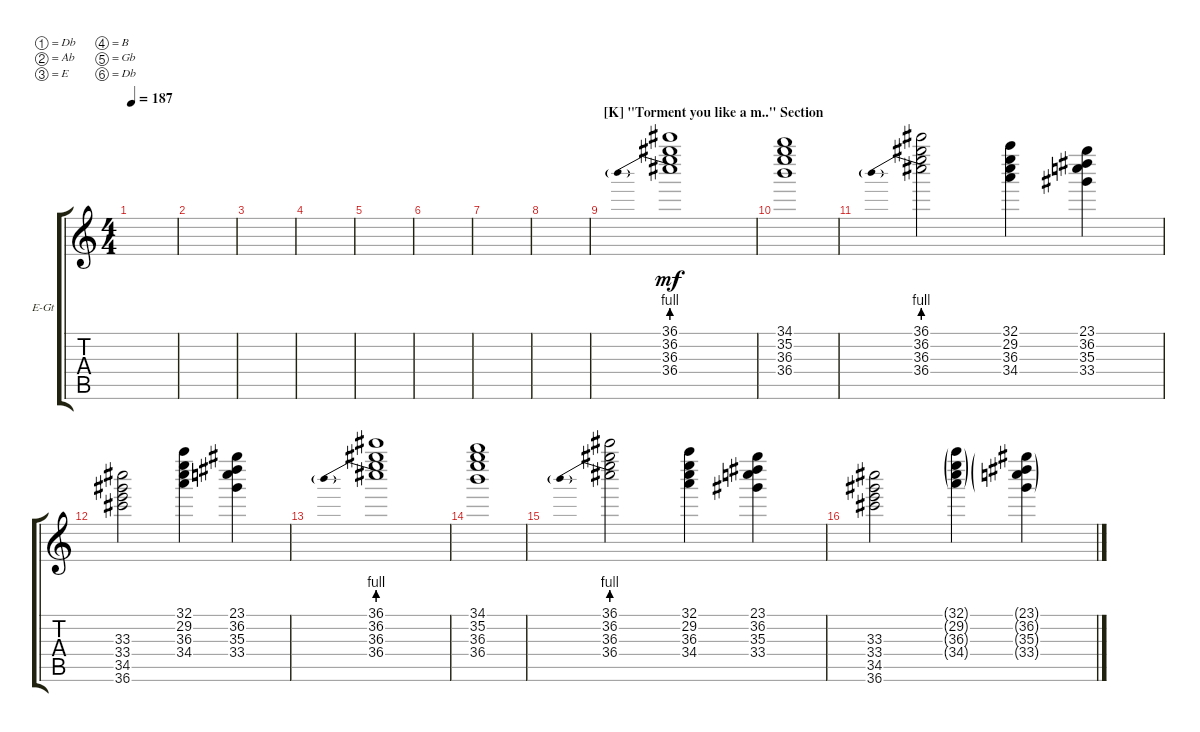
\defaultSystemsLayout 4
\bracketExtendMode groupsimilarinstruments
\firstSystemTrackNameOrientation horizontal
\otherSystemsTrackNameOrientation horizontal
\track ("Synth III" "E-Gt") {instrument stringensemble1}
\staff {score tabs}
\tuning (Db4 Ab3 E3 B2 Gb2 Db2)
\displaytranspose 12
\ts (4 4)
\tempo 187
\clef g2
\scale
0.333333
\ks c
|
\scale
0.333333 |
\scale
0.333333 |
\scale
0.333333 |
\scale
0.333333 |
\scale
0.333333 |
\scale
0.333333 |
\scale
0.333333 |
\section ("K" "\"Torment you like a m..\" Section")
\scale
0.333333 (36.1 36.2 36.3 36.4{be (prebend 0 4 60 4)}).1{dy mf} |
\scale
0.333333 (34.1 35.2 36.3 36.4).1 |
\scale
0.333333 (36.1 36.2 36.3 36.4{be (prebend 0 4 60 4)}).2 (32.1 36.3 29.2 34.4).4 (36.2 35.3 23.1 33.4).4 |
\scale
0.333333 (33.3 33.4 34.5 36.6).2 (32.1 36.3 29.2 34.4).4 (36.2 35.3 23.1 33.4).4 |
\scale
0.333333 (36.1 36.2 36.3 36.4{be (prebend 0 4 60 4)}).1 |
\scale
0.333333 (34.1 35.2 36.3 36.4).1 |
\scale
0.333333 (36.1 36.2 36.3 36.4{be (prebend 0 4 60 4)}).2 (32.1 36.3 29.2 34.4).4 (36.2 35.3 23.1 33.4).4 |
\scale
0.333333 (33.3 33.4 34.5 36.6).2 (32.1{g} 36.3{g} 29.2{g} 34.4{g}).4 (36.2{g} 35.3{g} 23.1{g} 33.4{g}).4
